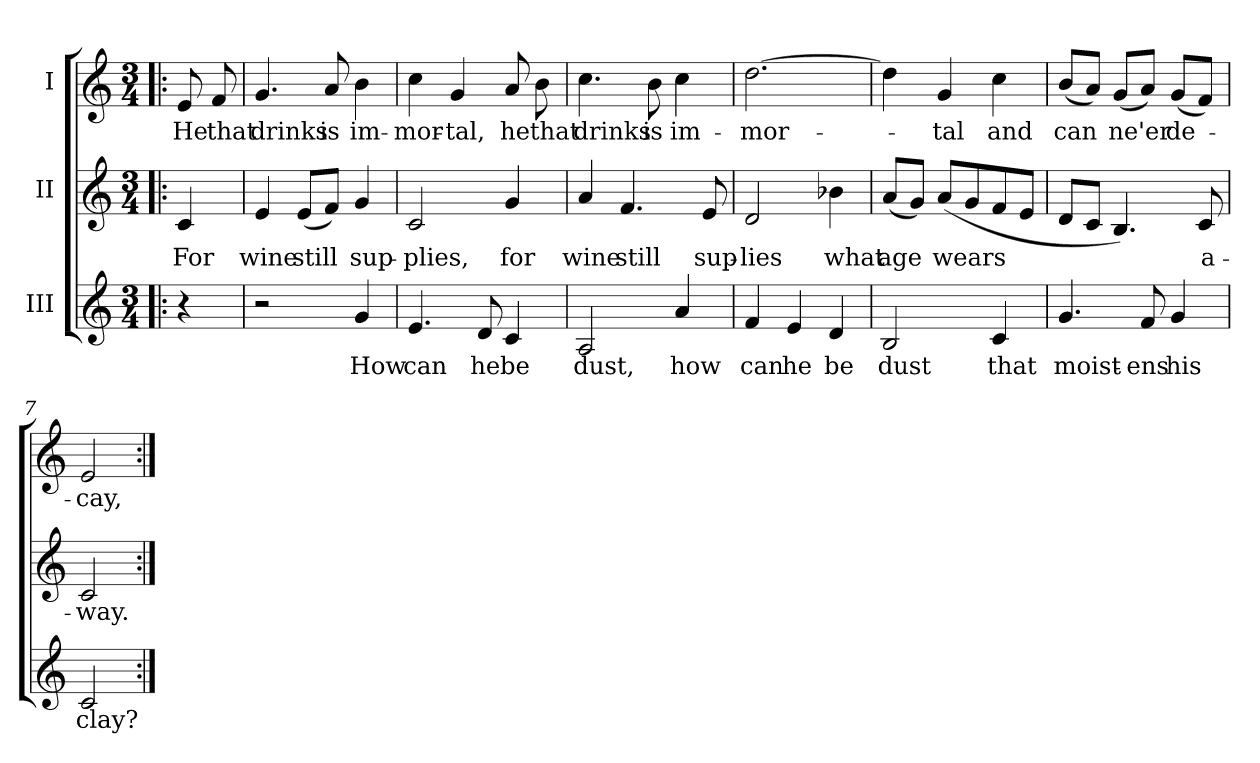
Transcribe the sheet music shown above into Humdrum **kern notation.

**kern	**text	**kern	**text	**kern	**text
*part3	*part3	*part2	*part2	*part1	*part1
*staff3	*staff3	*staff2	*staff2	*staff1	*staff1
*I"III	*	*I"II	*	*I"I	*
*clefG2	*	*clefG2	*	*clefG2	*
*k[]	*	*k[]	*	*k[]	*
*M3/4	*	*M3/4	*	*M3/4	*
*MM80	*	*MM80	*	*MM80	*
=!|:	=!|:	=!|:	=!|:	=!|:	=!|:
!	!	!	!LO:LY:b	!	!LO:LY:b
4r	.	4c/	For	8e/	He
!	!	!	!	!	!LO:LY:b
.	.	.	.	8f/	that
=1	=1	=1	=1	=1	=1
!	!	!	!LO:LY:b	!	!LO:LY:b
2r	.	4e/	wine	4.g/	drinks
!	!	!	!LO:LY:b	!	!
.	.	(<8e/L	still	.	.
!	!	!	!	!	!LO:LY:b
.	.	8f/J)	.	8a/	is
!	!LO:LY:b	!	!LO:LY:b	!	!LO:LY:b
4g/	How	4g/	sup-	4b\	im-
=2	=2	=2	=2	=2	=2
!	!LO:LY:b	!	!LO:LY:b	!	!LO:LY:b
4.e/	can	2c/	-plies,	4cc\	-mor-
!	!	!	!	!	!LO:LY:b
.	.	.	.	4g/	-tal,
!	!LO:LY:b	!	!	!	!
8d/	he	.	.	.	.
!	!LO:LY:b	!	!LO:LY:b	!	!LO:LY:b
4c/	be	4g/	for	8a/	he
!	!	!	!	!	!LO:LY:b
.	.	.	.	8b\	that
=3	=3	=3	=3	=3	=3
!	!LO:LY:b	!	!LO:LY:b	!	!LO:LY:b
2A/	dust,	4a/	wine	4.cc\	drinks
!	!	!	!LO:LY:b	!	!
.	.	4.f/	still	.	.
!	!	!	!	!	!LO:LY:b
.	.	.	.	8b\	is
!	!LO:LY:b	!	!	!	!LO:LY:b
4a/	how	.	.	4cc\	im-
!	!	!	!LO:LY:b	!	!
.	.	8e/	sup-	.	.
=4	=4	=4	=4	=4	=4
!	!LO:LY:b	!	!LO:LY:b	!	!LO:LY:b
4f/	can	2d/	-lies	[2.dd\	-mor-
!	!LO:LY:b	!	!	!	!
4e/	he	.	.	.	.
!	!LO:LY:b	!	!LO:LY:b	!	!
4d/	be	4b-X\	what	.	.
!!LO:LB:g=z
=5	=5	=5	=5	=5	=5
!	!LO:LY:b	!	!LO:LY:b	!	!
2B/	dust	(<8a/L	age	4dd\]	.
.	.	8g/J)	.	.	.
!	!	!	!LO:LY:b	!	!LO:LY:b
.	.	(<8a/L	wears	4g/	-tal
.	.	8g/	.	.	.
!	!LO:LY:b	!	!	!	!LO:LY:b
4c/	that	8f/	.	4cc\	and
.	.	8e/J	.	.	.
=6	=6	=6	=6	=6	=6
!	!LO:LY:b	!	!	!	!LO:LY:b
4.g/	moist-	8d/L	.	(<8b/L	can
.	.	8c/J	.	8a/J)	.
!	!	!	!	!	!LO:LY:b
.	.	4.B/)	.	(<8g/L	-ne'er
!	!LO:LY:b	!	!	!	!
8f/	-ens	.	.	8a/J)	.
!	!LO:LY:b	!	!	!	!LO:LY:b
4g/	his	.	.	(<8g/L	de-
!	!	!	!LO:LY:b	!	!
.	.	8c/	a-	8f/J)	.
=7	=7	=7	=7	=7	=7
!	!LO:LY:b	!	!LO:LY:b	!	!LO:LY:b
2c/	clay?	2c/	-way.	2e/	-cay,
=:|!	=:|!	=:|!	=:|!	=:|!	=:|!
*-	*-	*-	*-	*-	*-
